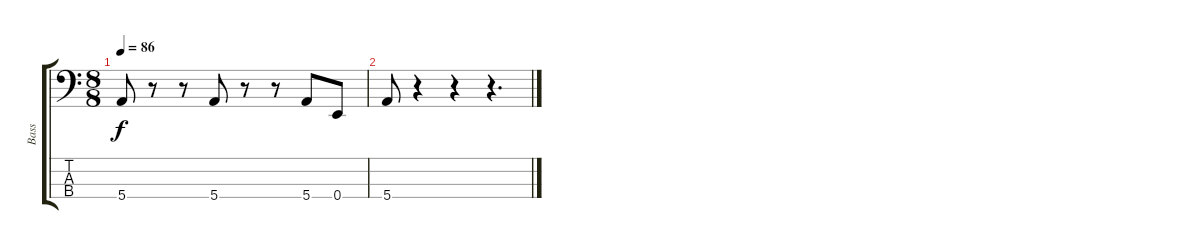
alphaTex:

\track ("Bass" "Bass") {instrument electricbassfinger}
\staff {score tabs}
\tuning (G2 D2 A1 E1) {hide}
\ts (8 8)
\tempo 86
\clef f4
\ks c
5.4.8{dy f} r.8 r.8 5.4.8 r.8 r.8 5.4.8 0.4.8 |
5.4.8 r.4 r.4 r.4{d}
